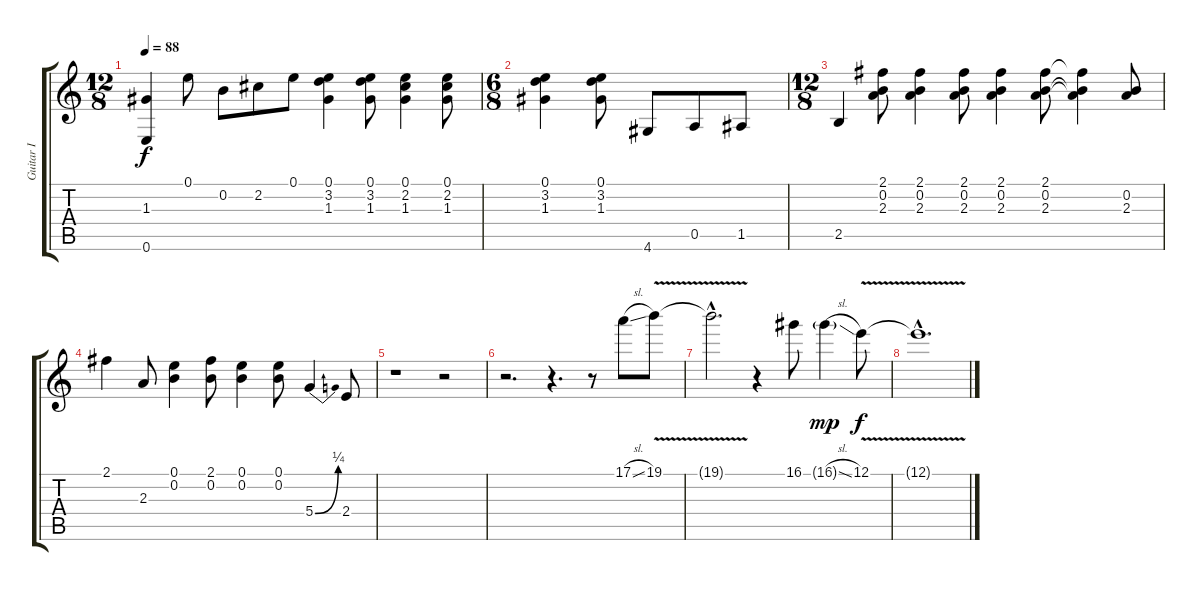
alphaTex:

\track ("Guitar I" "Guitar I") {instrument distortionguitar}
\staff {score tabs}
\tuning (E4 B3 G3 D3 A2 E2) {hide}
\ts (12 8)
\tempo 88
\clef g2
\ks c
(1.3{t} 0.6).4{dy f} 0.1.8 0.2.8 2.2.8 0.1.8 (0.1 3.2 1.3).4 (0.1 3.2 1.3).8 (0.1 2.2 1.3).4 (0.1 2.2 1.3).8 |
\ts (6 8)
(0.1 3.2 1.3).4 (0.1 3.2 1.3).8 4.6.8 0.5.8 1.5.8 |
\ts (12 8)
2.5.4 (2.1 0.2 2.3).8 (2.1 0.2 2.3).4 (2.1 0.2 2.3).8 (2.1 0.2 2.3).4 (2.1 0.2 2.3).8 (2.1{t} 0.2{t} 2.3{t}).4 (0.2 2.3).8 |
2.1.4 2.3.8 (0.1 0.2).4 (2.1 0.2).8 (0.1 0.2).4 (0.1 0.2).8 5.4{be (bend 0 0 60 1)}.4 2.4.8 |
r.1 r.2 |
r.2{d} r.4{d} r.8 17.1{sl}.8 19.1{v}.8 |
19.1{hac t}.2{d} r.4 16.1.8 16.1{sl g}.4{dy mp} 12.1{v}.8{dy f} |
12.1{hac t}.1{d}
